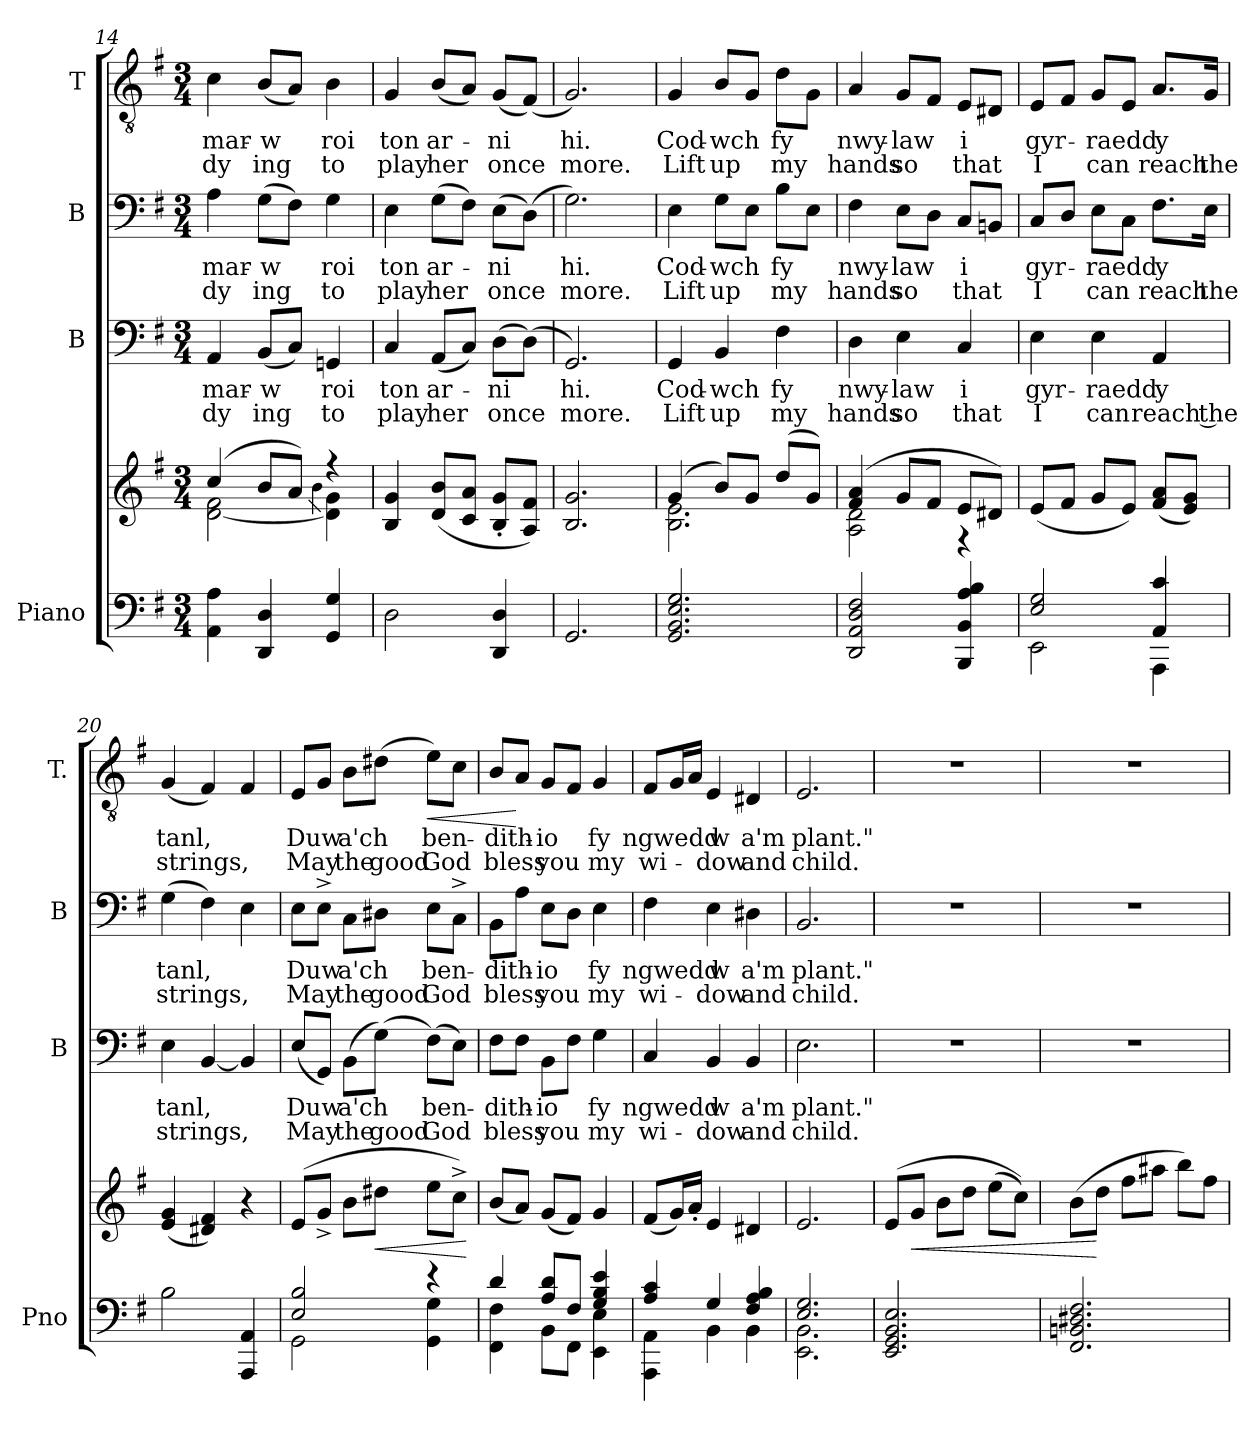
**kern	**kern	**dynam	**kern	**text	**text	**kern	**text	**text	**kern	**text	**text	**dynam
*part4	*part4	*part4	*part3	*part3	*part3	*part2	*part2	*part2	*part1	*part1	*part1	*part1
*staff5	*staff4	*staff4/5	*staff3	*staff3	*staff3	*staff2	*staff2	*staff2	*staff1	*staff1	*staff1	*staff1
*I"Piano	*	*	*I"B	*	*	*I"B	*	*	*I"T	*	*	*
*I'Pno	*	*	*I'B	*	*	*I'B	*	*	*I'T.	*	*	*
*clefF4	*clefG2	*	*clefF4	*	*	*clefF4	*	*	*clefGv2	*	*	*
*k[f#]	*k[f#]	*	*k[f#]	*	*	*k[f#]	*	*	*k[f#]	*	*	*
*G:	*G:	*	*G:	*	*	*G:	*	*	*G:	*	*	*
*M3/4	*M3/4	*	*M3/4	*	*	*M3/4	*	*	*M3/4	*	*	*
=14	=14	=14	=14	=14	=14	=14	=14	=14	=14	=14	=14	=14
*	*^	*	*	*	*	*	*	*	*	*	*	*
!	!	!	!	!	!LO:LY:b	!LO:LY:b	!	!LO:LY:b	!LO:LY:b	!	!LO:LY:b	!LO:LY:b	!
4AA\ 4A\	(4cc/	[2d\ 2f#\	.	4AA/	mar-	dy	4A\	mar-	dy	4c\	mar-	dy	.
!	!	!	!	!	!LO:LY:b	!LO:LY:b	!	!LO:LY:b	!LO:LY:b	!	!LO:LY:b	!LO:LY:b	!
4DD/ 4D/	8b/L	.	.	(8BB/L	-w	ing	(8G\L	-w	ing	(8B/L	-w	ing	.
.	8a/J)	.	.	8C/J)	.	.	8F#\J)	.	.	8A/J)	.	.	.
.	.	4qb\	.	.	.	.	.	.	.	.	.	.	.
!	!	!	!	!	!LO:LY:b	!LO:LY:b	!	!LO:LY:b	!LO:LY:b	!	!LO:LY:b	!LO:LY:b	!
4GG/ 4G/	4r	4d\] 4g\	.	4GGn/	roi	to	4G\	roi	to	4B\	roi	to	.
=15	=15	=15	=15	=15	=15	=15	=15	=15	=15	=15	=15	=15	=15
!	!	!	!	!	!LO:LY:b	!LO:LY:b	!	!LO:LY:b	!LO:LY:b	!	!LO:LY:b	!LO:LY:b	!
*	*v	*v	*	*	*	*	*	*	*	*	*	*	*
2D\	4B/ 4g/	.	4C/	ton	play	4E\	ton	play	4G/	ton	play	.
!	!	!	!	!LO:LY:b	!LO:LY:b	!	!LO:LY:b	!LO:LY:b	!	!LO:LY:b	!LO:LY:b	!
.	(8d/ 8b/L	.	(8AA/L	ar-	her	(8G\L	ar-	her	(8B/L	ar-	her	.
.	8c/ 8a/J	.	8C/J)	.	.	8F#\J)	.	.	8A/J)	.	.	.
!	!	!	!	!LO:LY:b	!LO:LY:b	!	!LO:LY:b	!LO:LY:b	!	!LO:LY:b	!LO:LY:b	!
4DD/ 4D/	8B/' 8g/'L	.	(8D\L	-ni	once	(8E\L	-ni	once	(8G/L	-ni	once	.
.	8A/ 8f#/J)	.	(8D\J)	.	.	(8D\J)	.	.	(8F#/J)	.	.	.
=16	=16	=16	=16	=16	=16	=16	=16	=16	=16	=16	=16	=16
!	!	!	!	!LO:LY:b	!LO:LY:b	!	!LO:LY:b	!LO:LY:b	!	!LO:LY:b	!LO:LY:b	!
2.GG/	2.B/ 2.g/	.	2.GG/)	hi.	more.	2.G\)	hi.	more.	2.G/)	hi.	more.	.
!!LO:PB:g=z
=17	=17	=17	=17	=17	=17	=17	=17	=17	=17	=17	=17	=17
*	*^	*	*	*	*	*	*	*	*	*	*	*
!	!	!	!	!	!LO:LY:b	!LO:LY:b	!	!LO:LY:b	!LO:LY:b	!	!LO:LY:b	!LO:LY:b	!
2.GG/ 2.BB/ 2.E/ 2.G/	(4g/	2.B\ 2.e\	.	4GG/	Cod-	Lift	4E\	Cod-	Lift	4G/	Cod-	Lift	.
!	!	!	!	!	!LO:LY:b	!LO:LY:b	!	!LO:LY:b	!LO:LY:b	!	!LO:LY:b	!LO:LY:b	!
.	8b/L)	.	.	4BB/	-wch	up	8G\L	-wch	up	8B/L	-wch	up	.
.	8g/J	.	.	.	.	.	8E\J	.	.	8G/J	.	.	.
!	!	!	!	!	!LO:LY:b	!LO:LY:b	!	!LO:LY:b	!LO:LY:b	!	!LO:LY:b	!LO:LY:b	!
.	(8dd/L	.	.	4F#\	fy	my	8B\L	fy	my	8d\L	fy	my	.
.	8g/J)	.	.	.	.	.	8E\J	.	.	8G\J	.	.	.
=18	=18	=18	=18	=18	=18	=18	=18	=18	=18	=18	=18	=18	=18
!	!	!	!	!	!LO:LY:b	!LO:LY:b	!	!LO:LY:b	!LO:LY:b	!	!LO:LY:b	!LO:LY:b	!
2DD/ 2AA/ 2D/ 2F#/	(4f#/ 4a/	2A\ 2d\	.	4D\	nwy-	hands	4F#\	nwy-	hands	4A/	nwy-	hands	.
!	!	!	!	!	!LO:LY:b	!LO:LY:b	!	!LO:LY:b	!LO:LY:b	!	!LO:LY:b	!LO:LY:b	!
.	8g/L	.	.	4E\	-law	so	8E\L	-law	so	8G/L	-law	so	.
.	8f#/J	.	.	.	.	.	8D\J	.	.	8F#/J	.	.	.
!	!	!	!	!	!LO:LY:b	!LO:LY:b	!	!LO:LY:b	!LO:LY:b	!	!LO:LY:b	!LO:LY:b	!
4BBB/ 4BB/ 4A/ 4B/	8e/L	4r	.	4C/	i	that	8C/L	i	that	8E/L	i	that	.
.	8d#X/J)	.	.	.	.	.	8BBn/J	.	.	8D#X/J	.	.	.
*	*v	*v	*	*	*	*	*	*	*	*	*	*	*
=19	=19	=19	=19	=19	=19	=19	=19	=19	=19	=19	=19	=19
*^	*	*	*	*	*	*	*	*	*	*	*	*
!	!	!	!	!	!LO:LY:b	!LO:LY:b	!	!LO:LY:b	!LO:LY:b	!	!LO:LY:b	!LO:LY:b	!
2E/ 2G/	2EE\	(8e/L	.	4E\	gyr-	I	8C/L	gyr-	I	8E/L	gyr-	I	.
.	.	8f#/J	.	.	.	.	8D/J	.	.	8F#/J	.	.	.
!	!	!	!	!	!LO:LY:b	!LO:LY:b	!	!LO:LY:b	!LO:LY:b	!	!LO:LY:b	!LO:LY:b	!
.	.	8g/L	.	4E\	-raedd	can	8E\L	-raedd	can	8G/L	-raedd	can	.
.	.	8e/J)	.	.	.	.	8C\J	.	.	8E/J	.	.	.
!	!	!	!	!	!LO:LY:b	!LO:LY:b	!	!LO:LY:b	!LO:LY:b	!	!LO:LY:b	!LO:LY:b	!
4AA/ 4c/	4AAA\	(8f#/ 8a/L	.	4AA/	y	reach the	8.F#\L	y	reach	8.A/L	y	reach	.
.	.	8e/ 8g/J)	.	.	.	.	.	.	.	.	.	.	.
!	!	!	!	!	!	!	!	!	!LO:LY:b	!	!	!LO:LY:b	!
.	.	.	.	.	.	.	16E\Jk	.	the	16G/Jk	.	the	.
*v	*v	*	*	*	*	*	*	*	*	*	*	*	*
=20	=20	=20	=20	=20	=20	=20	=20	=20	=20	=20	=20	=20
!	!	!	!	!LO:LY:b	!LO:LY:b	!	!LO:LY:b	!LO:LY:b	!	!LO:LY:b	!LO:LY:b	!
2B\	(4e/ 4g/	.	4E\	tanl,	strings,	(4G\	tanl,	strings,	(4G/	tanl,	strings,	.
.	4d#X/ 4f#/)	.	[4BB/	.	.	4F#\)	.	.	4F#/)	.	.	.
4AAA/ 4AA/	4r	.	4BB/]	.	.	4E\	.	.	4F#/	.	.	.
=21	=21	=21	=21	=21	=21	=21	=21	=21	=21	=21	=21	=21
*^	*	*	*	*	*	*	*	*	*	*	*	*
!	!	!	!	!	!LO:LY:b	!LO:LY:b	!	!LO:LY:b	!LO:LY:b	!	!LO:LY:b	!LO:LY:b	!
*	*	*	*	*^	*	*	*	*	*	*	*	*	*
2E/ 2B/	2GG\	(8e/L	.	(8E/L	4ryy	Duw	May	8E\L	Duw	May	8E/L	Duw	May	.
.	.	8g^/J	.	8GG/J)	.	.	.	8E^\J	.	.	8G/J	.	.	.
!	!	!	!	!	!	!LO:LY:b	!LO:LY:b	!	!LO:LY:b	!LO:LY:b	!	!LO:LY:b	!LO:LY:b	!
.	.	8b\L	.	(8BB\L	2ryy	a'ch	the	8C\L	a'ch	the	8B\L	a'ch	the	.
!	!	!	!LO:HP:b	!	!	!	!LO:LY:b	!	!	!LO:LY:b	!	!	!LO:LY:b	!
.	.	8dd#X\J	<	(8G\J)	.	.	good	8D#X\J	.	good	(8d#X\J	.	good	.
!	!	!	!	!	!	!LO:LY:b	!LO:LY:b	!	!LO:LY:b	!LO:LY:b	!	!LO:LY:b	!LO:LY:b	!LO:HP:b
4r	4GG\ 4G\	8ee\L	.	(8F#\L)	.	ben-	God	8E\L	ben-	God	8e\L)	ben-	God	<
.	.	8cc^\J)	.	8E\J)	.	.	.	8C^\J	.	.	8c\J	.	.	.
*v	*v	*	*	*v	*v	*	*	*	*	*	*	*	*	*
.	.	[	.	.	.	.	.	.	.	.	.	.
=22	=22	=22	=22	=22	=22	=22	=22	=22	=22	=22	=22	=22
*^	*	*	*	*	*	*	*	*	*	*	*	*
!	!	!	!	!	!LO:LY:b	!LO:LY:b	!	!LO:LY:b	!LO:LY:b	!	!LO:LY:b	!LO:LY:b	!
4d/	4FF#\ 4F#\	(8b/L	.	8F#\L	-dith-	bless	8BB\L	-dith-	bless	8B/L	-dith-	bless	.
.	.	8a/J)	.	8F#\J	.	.	8A\J	.	.	8A/J	.	.	[
!	!	!	!	!	!LO:LY:b	!LO:LY:b	!	!LO:LY:b	!LO:LY:b	!	!LO:LY:b	!LO:LY:b	!
8A/ 8d/L	8BB\L	(8g/L	.	8BB\L	-io	you	8E\L	-io	you	8G/L	-io	you	.
8F#/J	8FF#\J	8f#/J)	.	8F#\J	.	.	8D\J	.	.	8F#/J	.	.	.
!	!	!	!	!	!LO:LY:b	!LO:LY:b	!	!LO:LY:b	!LO:LY:b	!	!LO:LY:b	!LO:LY:b	!
4G/ 4B/ 4e/	4EE\ 4E\	4g/	.	4G\	fy	my	4E\	fy	my	4G/	fy	my	.
=23	=23	=23	=23	=23	=23	=23	=23	=23	=23	=23	=23	=23	=23
!	!	!	!	!	!LO:LY:b	!LO:LY:b	!	!LO:LY:b	!LO:LY:b	!	!LO:LY:b	!LO:LY:b	!
4A/ 4c/	4AAA\ 4AA\	(8f#/L	.	4C/	ngwedd	wi-	4F#\	ngwedd	wi-	8F#/L	ngwedd	wi-	.
.	.	16g/L)	.	.	.	.	.	.	.	16G/L	.	.	.
.	.	16a'/JJ	.	.	.	.	.	.	.	16A/JJ	.	.	.
!	!	!	!	!	!LO:LY:b	!LO:LY:b	!	!LO:LY:b	!LO:LY:b	!	!LO:LY:b	!LO:LY:b	!
4G/	4BB\	4e/	.	4BB/	-w	-dow	4E\	-w	-dow	4E/	-w	-dow	.
!	!	!	!	!	!LO:LY:b	!LO:LY:b	!	!LO:LY:b	!LO:LY:b	!	!LO:LY:b	!LO:LY:b	!
4F#/ 4A/ 4B/	4BB\	4d#X/	.	4BB/	a'm	and	4D#X\	a'm	and	4D#X/	a'm	and	.
!!LO:LB:g=z
=24	=24	=24	=24	=24	=24	=24	=24	=24	=24	=24	=24	=24	=24
!	!	!	!	!	!LO:LY:b	!LO:LY:b	!	!LO:LY:b	!LO:LY:b	!	!LO:LY:b	!LO:LY:b	!
2.E/ 2.G/	2.EE\ 2.BB\	2.e/	.	2.E\	plant."	child.	2.BB/	plant."	child.	2.E/	plant."	child.	.
*v	*v	*	*	*	*	*	*	*	*	*	*	*	*
=25	=25	=25	=25	=25	=25	=25	=25	=25	=25	=25	=25	=25
2.EE/ 2.GG/ 2.BB/ 2.E/	(8e/L	.	2.r	.	.	2.r	.	.	2.r	.	.	.
!	!	!LO:HP:b	!	!	!	!	!	!	!	!	!	!
.	8g/J	<	.	.	.	.	.	.	.	.	.	.
.	8b\L	.	.	.	.	.	.	.	.	.	.	.
.	8dd\J	.	.	.	.	.	.	.	.	.	.	.
.	(8ee\L	.	.	.	.	.	.	.	.	.	.	.
.	8cc\J))	.	.	.	.	.	.	.	.	.	.	.
=26	=26	=26	=26	=26	=26	=26	=26	=26	=26	=26	=26	=26
2.FF#/ 2.BBn/ 2.D#X/ 2.F#/	(8b\L	.	2.r	.	.	2.r	.	.	2.r	.	.	.
.	8dd\J	[	.	.	.	.	.	.	.	.	.	.
.	8ff#\L	.	.	.	.	.	.	.	.	.	.	.
.	8aa#X\J	.	.	.	.	.	.	.	.	.	.	.
.	8bb\L)	.	.	.	.	.	.	.	.	.	.	.
.	8ff#\J	.	.	.	.	.	.	.	.	.	.	.
=	=	=	=	=	=	=	=	=	=	=	=	=
*-	*-	*-	*-	*-	*-	*-	*-	*-	*-	*-	*-	*-
